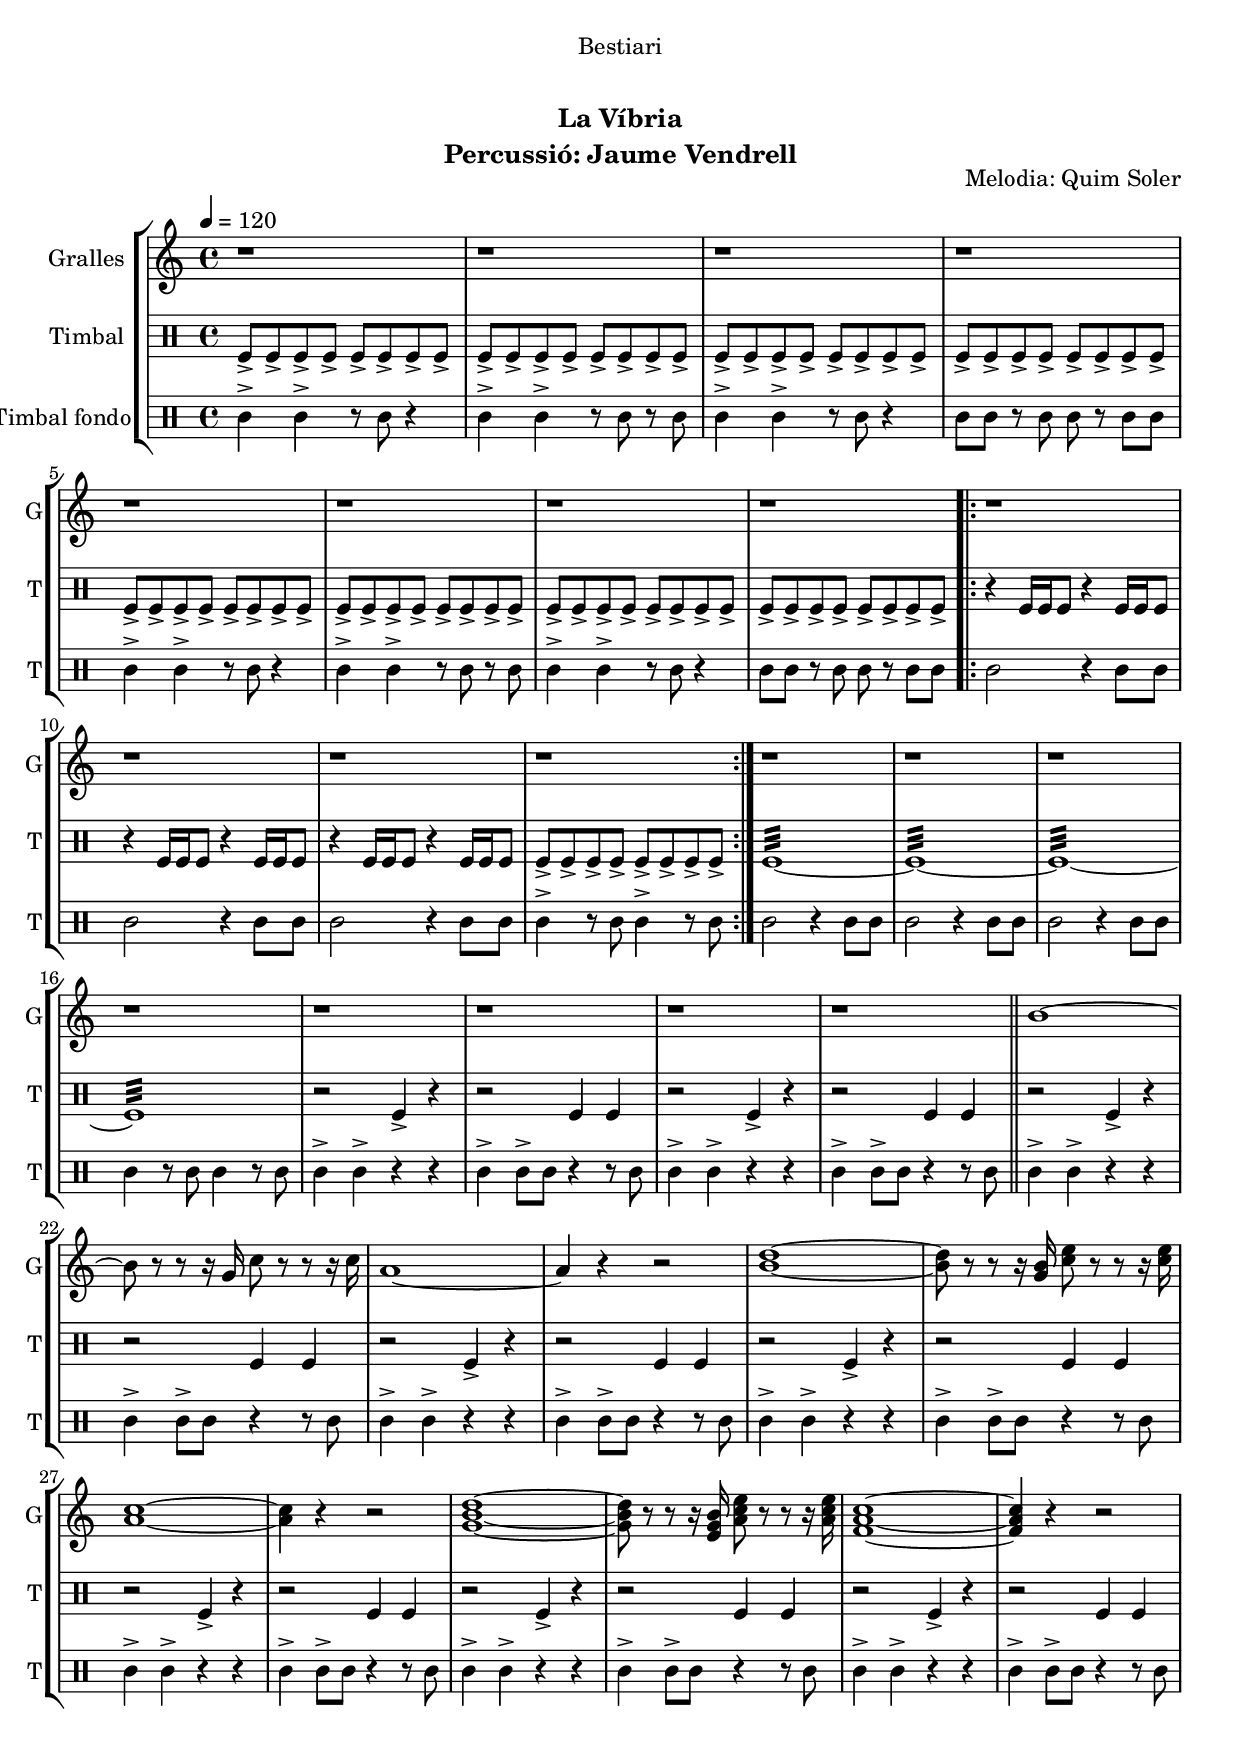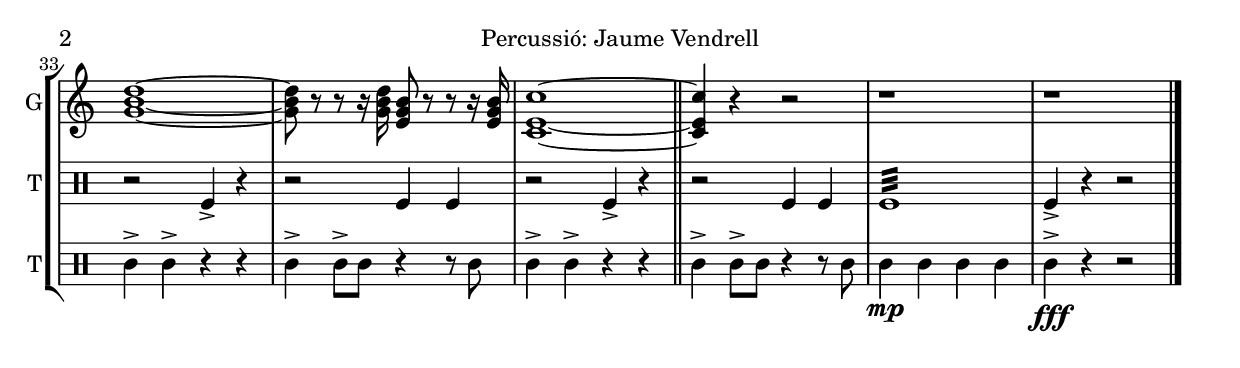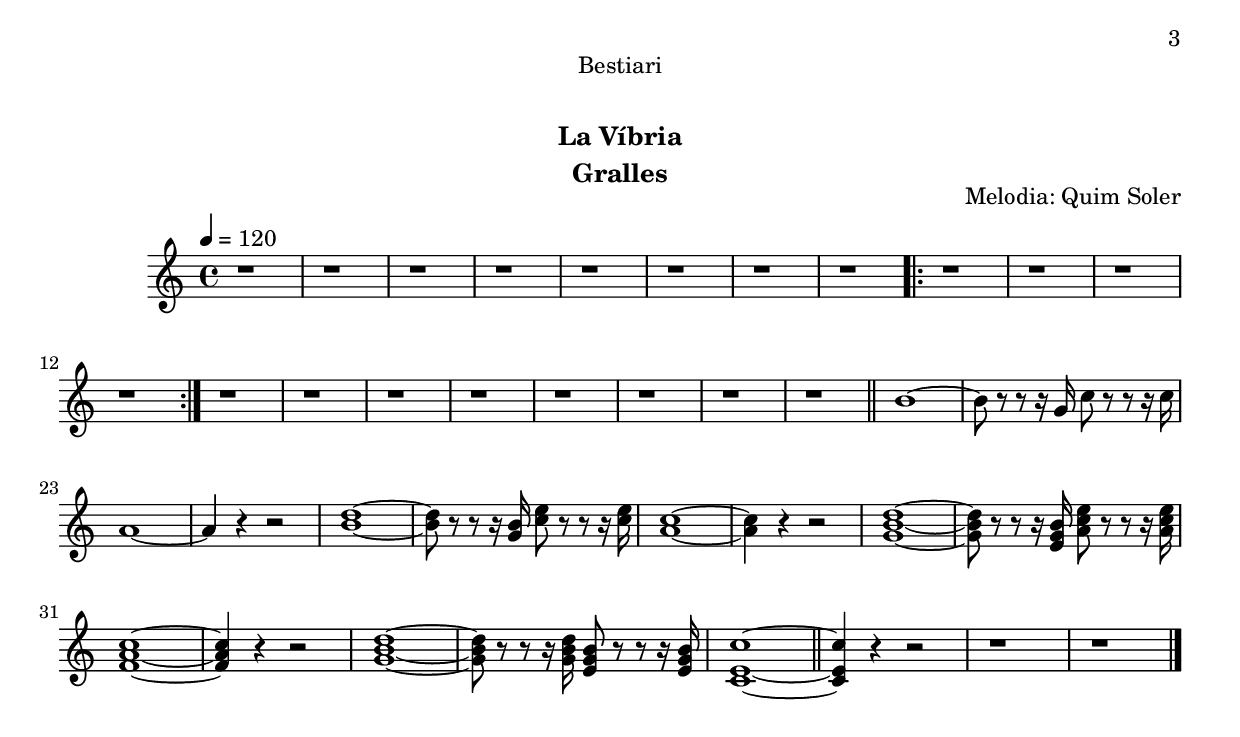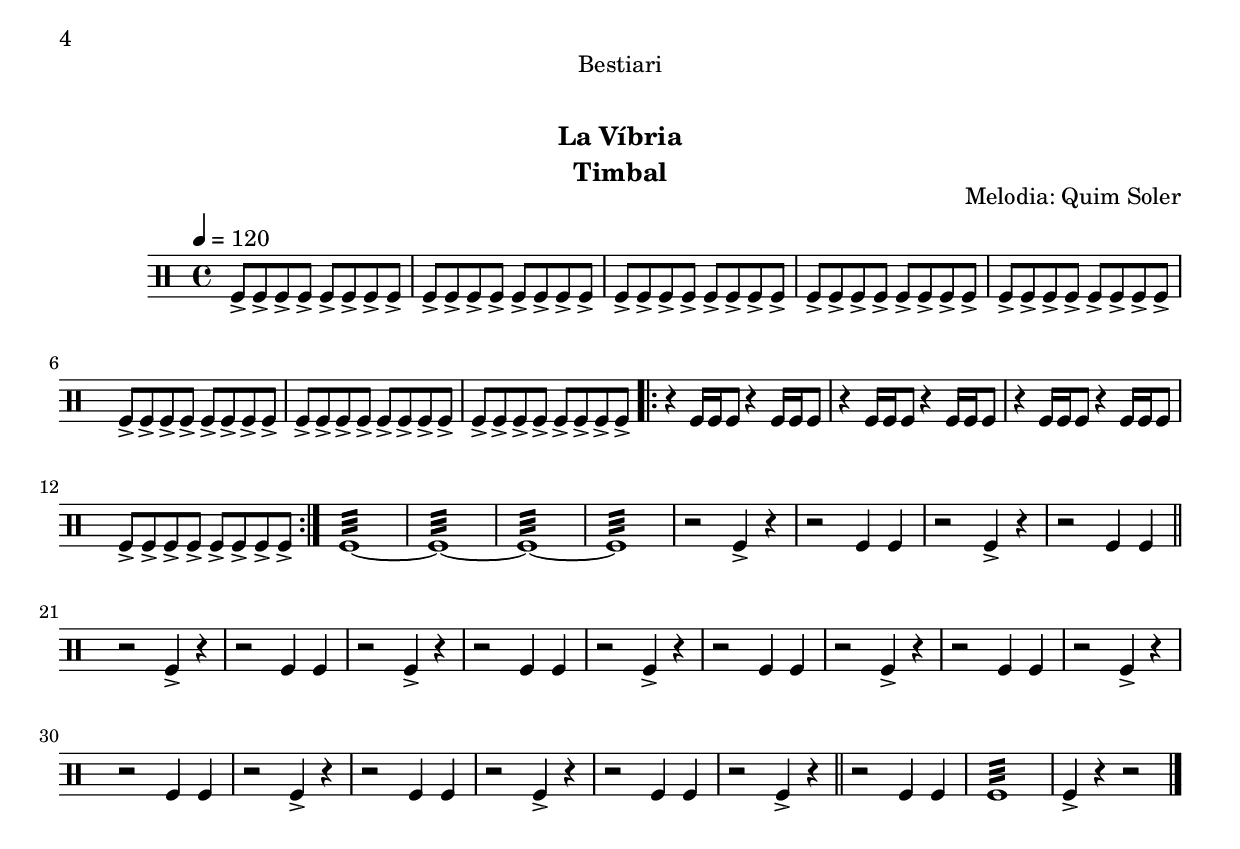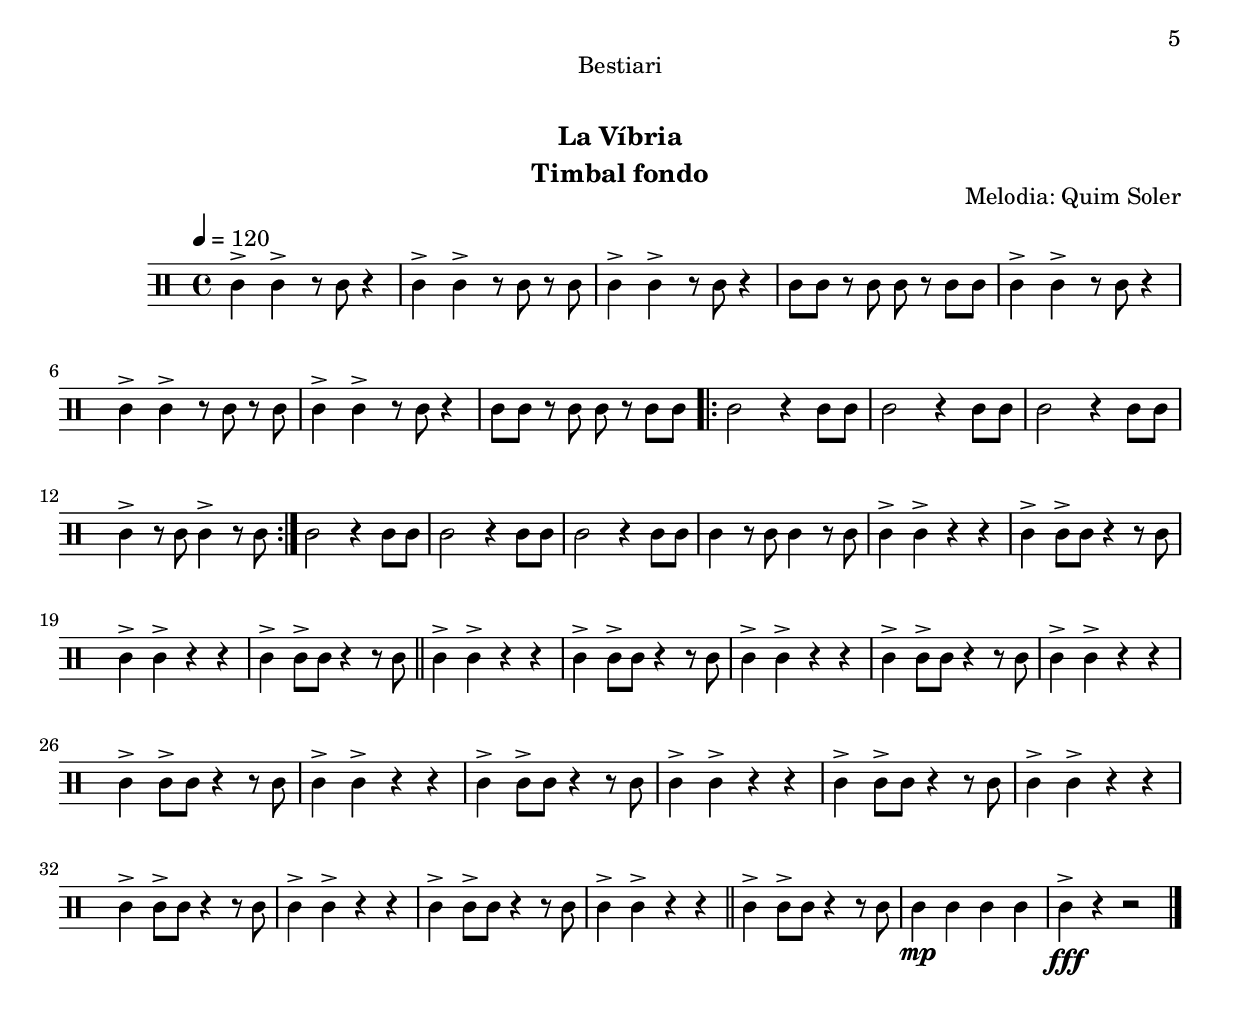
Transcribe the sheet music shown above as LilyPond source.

\version "2.22.1"

\header {
  dedication="Bestiari"
  title="             "
  subtitle="La Víbria"
  subsubtitle=""
  poet=""
  meter=""
  piece=""
  composer=""
  arranger=""
  opus="Melodia: Quim Soler"
  instrument="Percussió: Jaume Vendrell"
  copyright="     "
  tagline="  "
}

liniaroAa =
\relative b'
{
  \tempo 4=120
  \clef treble
  \key c \major
  \time 4/4
  r1  |
  r1  |
  r1  |
  r1  |
  %05
  r1  |
  r1  |
  r1  |
  r1  |
  \repeat volta 2 { r1  |
  %10
  r1  |
  r1  |
  r1  | }
  r1  |
  r1  |
  %15
  r1  |
  r1  |
  r1  |
  r1  |
  r1  |
  %20
  r1  \bar "||"
  b1 ~  |
  b8 r r r16 g c8 r r r16 c  |
  a1 ~  |
  a4 r r2  |
  %25
  <b d>1 ~ ~  |
  <b d>8 r r r16 <g b> <c e>8 r r r16 <c e>  |
  <a c>1 ~ ~  |
  <a c>4 r r2  |
  <g b d>1 ~ ~ ~  |
  %30
  <g b d>8 r r r16 <e g b> <a c e>8 r r r16 <a c e>  |
  <f a c>1 ~ ~ ~  |
  <f a c>4 r r2  |
  <g b d>1 ~ ~ ~  |
  <g b d>8 r r r16 <g b d> <e g b>8 r r r16 <e g b>  |
  %35
  <c e c'>1 ~ ~ ~  \bar "||"
  <c e c'>4 r r2  |
  r1  |
  r1  \bar "|."
}

liniaroAb =
\drummode
{
  \tempo 4=120
  \time 4/4
  tomfl8-> tomfl-> tomfl-> tomfl-> tomfl-> tomfl-> tomfl-> tomfl->  |
  tomfl8-> tomfl-> tomfl-> tomfl-> tomfl-> tomfl-> tomfl-> tomfl->  |
  tomfl8-> tomfl-> tomfl-> tomfl-> tomfl-> tomfl-> tomfl-> tomfl->  |
  tomfl8-> tomfl-> tomfl-> tomfl-> tomfl-> tomfl-> tomfl-> tomfl->  |
  %05
  tomfl8-> tomfl-> tomfl-> tomfl-> tomfl-> tomfl-> tomfl-> tomfl->  |
  tomfl8-> tomfl-> tomfl-> tomfl-> tomfl-> tomfl-> tomfl-> tomfl->  |
  tomfl8-> tomfl-> tomfl-> tomfl-> tomfl-> tomfl-> tomfl-> tomfl->  |
  tomfl8-> tomfl-> tomfl-> tomfl-> tomfl-> tomfl-> tomfl-> tomfl->  |
  \repeat volta 2 { r4 tomfl16 tomfl tomfl8 r4 tomfl16 tomfl tomfl8  |
  %10
  r4 tomfl16 tomfl tomfl8 r4 tomfl16 tomfl tomfl8  |
  r4 tomfl16 tomfl tomfl8 r4 tomfl16 tomfl tomfl8  |
  tomfl8-> tomfl-> tomfl-> tomfl-> tomfl-> tomfl-> tomfl-> tomfl->  | }
  tomfl1:32 ~  |
  tomfl1:32 ~  |
  %15
  tomfl1:32 ~  |
  tomfl1:32  |
  r2 tomfl4-> r  |
  r2 tomfl4 tomfl  |
  r2 tomfl4-> r  |
  %20
  r2 tomfl4 tomfl  \bar "||"
  r2 tomfl4-> r  |
  r2 tomfl4 tomfl  |
  r2 tomfl4-> r  |
  r2 tomfl4 tomfl  |
  %25
  r2 tomfl4-> r  |
  r2 tomfl4 tomfl  |
  r2 tomfl4-> r  |
  r2 tomfl4 tomfl  |
  r2 tomfl4-> r  |
  %30
  r2 tomfl4 tomfl  |
  r2 tomfl4-> r  |
  r2 tomfl4 tomfl  |
  r2 tomfl4-> r  |
  r2 tomfl4 tomfl  |
  %35
  r2 tomfl4-> r  \bar "||"
  r2 tomfl4 tomfl  |
  tomfl1:32  |
  tomfl4-> r r2  \bar "|."
}

liniaroAc =
\drummode
{
  \tempo 4=120
  \time 4/4
  tomml4-> tomml-> r8 tomml r4  |
  tomml4-> tomml-> r8 tomml r tomml  |
  tomml4-> tomml-> r8 tomml r4  |
  tomml8 tomml r tomml tomml r tomml tomml  |
  %05
  tomml4-> tomml-> r8 tomml r4  |
  tomml4-> tomml-> r8 tomml r tomml  |
  tomml4-> tomml-> r8 tomml r4  |
  tomml8 tomml r tomml tomml r tomml tomml  |
  \repeat volta 2 { tomml2 r4 tomml8 tomml  |
  %10
  tomml2 r4 tomml8 tomml  |
  tomml2 r4 tomml8 tomml  |
  tomml4-> r8 tomml tomml4-> r8 tomml  | }
  tomml2 r4 tomml8 tomml  |
  tomml2 r4 tomml8 tomml  |
  %15
  tomml2 r4 tomml8 tomml  |
  tomml4 r8 tomml tomml4 r8 tomml  |
  tomml4-> tomml-> r r  |
  tomml4-> tomml8-> tomml r4 r8 tomml  |
  tomml4-> tomml-> r r  |
  %20
  tomml4-> tomml8-> tomml r4 r8 tomml  \bar "||"
  tomml4-> tomml-> r r  |
  tomml4-> tomml8-> tomml r4 r8 tomml  |
  tomml4-> tomml-> r r  |
  tomml4-> tomml8-> tomml r4 r8 tomml  |
  %25
  tomml4-> tomml-> r r  |
  tomml4-> tomml8-> tomml r4 r8 tomml  |
  tomml4-> tomml-> r r  |
  tomml4-> tomml8-> tomml r4 r8 tomml  |
  tomml4-> tomml-> r r  |
  %30
  tomml4-> tomml8-> tomml r4 r8 tomml  |
  tomml4-> tomml-> r r  |
  tomml4-> tomml8-> tomml r4 r8 tomml  |
  tomml4-> tomml-> r r  |
  tomml4-> tomml8-> tomml r4 r8 tomml  |
  %35
  tomml4-> tomml-> r r  \bar "||"
  tomml4-> tomml8-> tomml r4 r8 tomml  |
  tomml4 \mp tomml tomml tomml  |
  tomml4-> \fff r r2  \bar "|."
}

\bookpart {
  \score {
    \new StaffGroup {
      \override Score.RehearsalMark #'self-alignment-X = #LEFT
      <<
        \new Staff \with {instrumentName = #"Gralles" shortInstrumentName = #"G"} \liniaroAa
        \new DrumStaff \with {instrumentName = #"Timbal" shortInstrumentName = #"T"} \liniaroAb
        \new DrumStaff \with {instrumentName = #"Timbal fondo" shortInstrumentName = #"T"} \liniaroAc
      >>
    }
    \layout {}
  }
  \score { \unfoldRepeats
    \new StaffGroup {
      \override Score.RehearsalMark #'self-alignment-X = #LEFT
      <<
        \new Staff \with {instrumentName = #"Gralles" shortInstrumentName = #"G"} \liniaroAa
        \new DrumStaff \with {instrumentName = #"Timbal" shortInstrumentName = #"T"} \liniaroAb
        \new DrumStaff \with {instrumentName = #"Timbal fondo" shortInstrumentName = #"T"} \liniaroAc
      >>
    }
    \midi {
      \set Staff.midiInstrument = "oboe"
      \set DrumStaff.midiInstrument = "drums"
    }
  }
}

\bookpart {
  \header {instrument="Gralles"}
  \score {
    \new StaffGroup {
      \override Score.RehearsalMark #'self-alignment-X = #LEFT
      <<
        \new Staff \liniaroAa
      >>
    }
    \layout {}
  }
  \score { \unfoldRepeats
    \new StaffGroup {
      \override Score.RehearsalMark #'self-alignment-X = #LEFT
      <<
        \new Staff \liniaroAa
      >>
    }
    \midi {
      \set Staff.midiInstrument = "oboe"
      \set DrumStaff.midiInstrument = "drums"
    }
  }
}

\bookpart {
  \header {instrument="Timbal"}
  \score {
    \new StaffGroup {
      \override Score.RehearsalMark #'self-alignment-X = #LEFT
      <<
        \new DrumStaff \liniaroAb
      >>
    }
    \layout {}
  }
  \score { \unfoldRepeats
    \new StaffGroup {
      \override Score.RehearsalMark #'self-alignment-X = #LEFT
      <<
        \new DrumStaff \liniaroAb
      >>
    }
    \midi {
      \set Staff.midiInstrument = "oboe"
      \set DrumStaff.midiInstrument = "drums"
    }
  }
}

\bookpart {
  \header {instrument="Timbal fondo"}
  \score {
    \new StaffGroup {
      \override Score.RehearsalMark #'self-alignment-X = #LEFT
      <<
        \new DrumStaff \liniaroAc
      >>
    }
    \layout {}
  }
  \score { \unfoldRepeats
    \new StaffGroup {
      \override Score.RehearsalMark #'self-alignment-X = #LEFT
      <<
        \new DrumStaff \liniaroAc
      >>
    }
    \midi {
      \set Staff.midiInstrument = "oboe"
      \set DrumStaff.midiInstrument = "drums"
    }
  }
}

